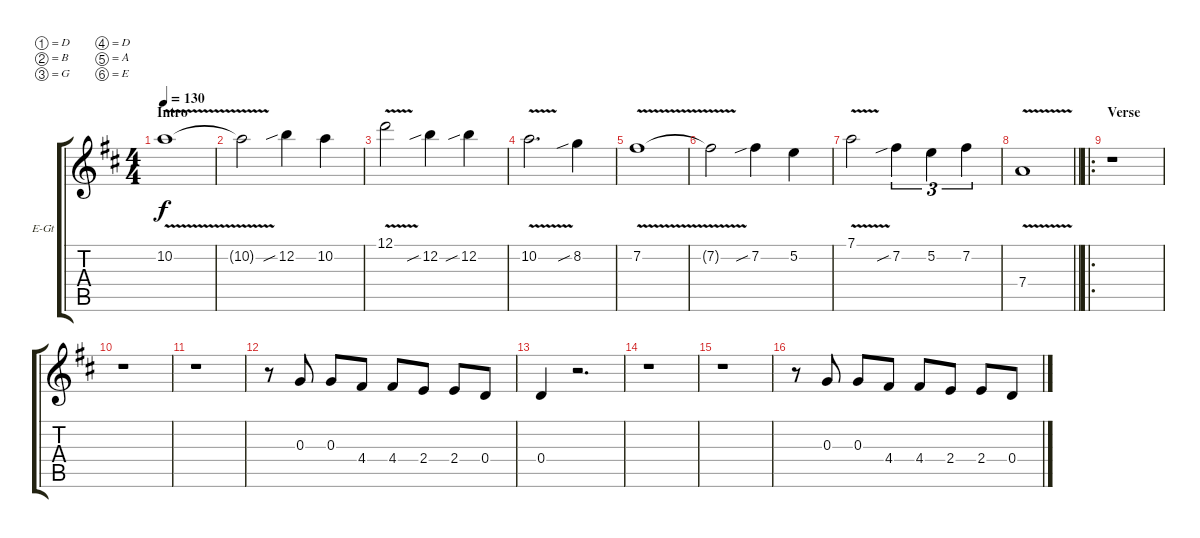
\defaultSystemsLayout 4
\bracketExtendMode groupsimilarinstruments
\firstSystemTrackNameOrientation horizontal
\otherSystemsTrackNameOrientation horizontal
\track ("Slide Guitar" "E-Gt") {instrument electricguitarclean}
\staff {score tabs}
\tuning (D4 B3 G3 D3 A2 E2)
\ts (4 4)
\section ("" "Intro")
\tempo 130
\clef g2
\ks d
10.2{v}.1{dy f instrument electricguitarclean} |
10.2{v t}.2 12.2{sib}.4 10.2.4 |
12.1{v}.2 12.2{sib}.4 12.2{sib}.4 |
10.2{v}.2{d} 8.2{sib}.4 |
7.2{v}.1 |
7.2{v t}.2 7.2{sib}.4 5.2.4 |
7.1{v}.2 7.2{sib}.4{tu (3 2)} 5.2.4{tu (3 2)} 7.2.4{tu (3 2)} |
\barLineRight lightlight
7.4{v}.1 |
\ro
\section ("" "Verse")
r.1 |
r.1 |
r.1 |
r.8 0.3.8 0.3.8 4.4.8 4.4.8 2.4.8 2.4.8 0.4.8 |
0.4.4 r.2{d} |
r.1 |
r.1 |
r.8 0.3.8 0.3.8 4.4.8 4.4.8 2.4.8 2.4.8 0.4.8
